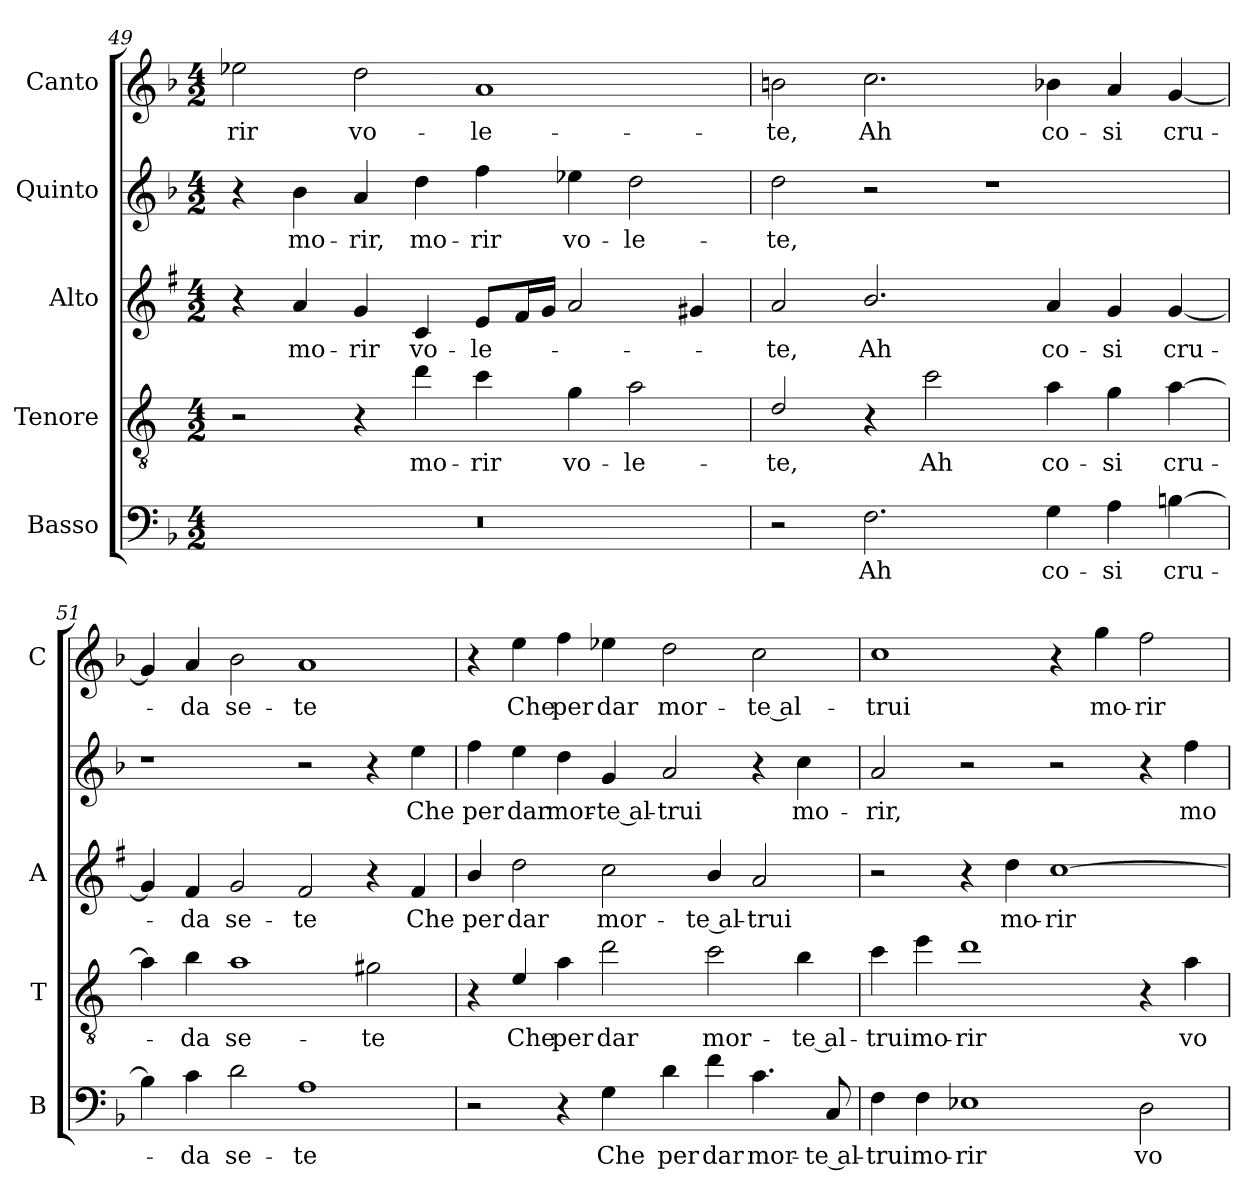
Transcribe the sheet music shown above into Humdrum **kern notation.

**kern	**text	**kern	**text	**kern	**text	**kern	**text	**kern	**text
*part5	*part5	*part4	*part4	*part3	*part3	*part2	*part2	*part1	*part1
*staff5	*staff5	*staff4	*staff4	*staff3	*staff3	*staff2	*staff2	*staff1	*staff1
*I"Basso	*	*I"Tenore	*	*I"Alto	*	*I"Quinto	*	*I"Canto	*
*I'B	*	*I'T	*	*I'A	*	*	*	*I'C	*
*clefF4	*	*clefGv2	*	*clefG2	*	*clefG2	*	*clefG2	*
*	*	*ITrd4c7	*	*ITrd1c2	*	*	*	*	*
*k[b-]	*	*k[b-]	*	*k[b-]	*	*k[b-]	*	*k[b-]	*
*F:	*	*F:	*	*F:	*	*F:	*	*F:	*
*M4/2	*	*M4/2	*	*M4/2	*	*M4/2	*	*M4/2	*
=49	=49	=49	=49	=49	=49	=49	=49	=49	=49
!	!	!	!	!	!	!	!	!	!LO:LY:b
0r	.	2r	.	4r	.	4r	.	2ee-X\	-rir
!	!	!	!	!	!LO:LY:b	!	!LO:LY:b	!	!
.	.	.	.	4g/	mo-	4b-\	mo-	.	.
!	!	!	!	!	!LO:LY:b	!	!LO:LY:b	!	!LO:LY:b
.	.	4r	.	4f/	-rir	4a/	-rir,	2dd\	vo-
!	!	!	!LO:LY:b	!	!LO:LY:b	!	!LO:LY:b	!	!
.	.	4g\	mo-	4B-/	vo-	4dd\	mo-	.	.
!	!	!	!LO:LY:b	!	!LO:LY:b	!	!LO:LY:b	!	!LO:LY:b
.	.	4f\	-rir	8d/L	-le-	4ff\	-rir	1a	-le-
.	.	.	.	16e/L	.	.	.	.	.
.	.	.	.	16f/JJ	.	.	.	.	.
!	!	!	!LO:LY:b	!	!	!	!LO:LY:b	!	!
.	.	4c\	vo-	2g/	.	4ee-X\	vo-	.	.
!	!	!	!LO:LY:b	!	!	!	!LO:LY:b	!	!
.	.	2d\	-le-	.	.	2dd\	-le-	.	.
.	.	.	.	4f#X/	.	.	.	.	.
=50	=50	=50	=50	=50	=50	=50	=50	=50	=50
!	!	!	!LO:LY:b	!	!LO:LY:b	!	!LO:LY:b	!	!LO:LY:b
2r	.	2G/	-te,	2g/	-te,	2dd\	-te,	2bn\	-te,
!	!LO:LY:b	!	!	!	!LO:LY:b	!	!	!	!LO:LY:b
2.F\	Ah	4r	.	2.a/	Ah	2r	.	2.cc\	Ah
!	!	!	!LO:LY:b	!	!	!	!	!	!
.	.	2f\	Ah	.	.	.	.	.	.
.	.	.	.	.	.	1r	.	.	.
!	!LO:LY:b	!	!LO:LY:b	!	!LO:LY:b	!	!	!	!LO:LY:b
4G\	co-	4d\	co-	4g/	co-	.	.	4b-X\	co-
!	!LO:LY:b	!	!LO:LY:b	!	!LO:LY:b	!	!	!	!LO:LY:b
4A\	-si	4c\	-si	4f/	-si	.	.	4a/	-si
!	!LO:LY:b	!	!LO:LY:b	!	!LO:LY:b	!	!	!	!LO:LY:b
[4Bn\	cru-	[4d\	cru-	[4f/	cru-	.	.	[4g/	cru-
!!LO:LB:g=z
=51	=51	=51	=51	=51	=51	=51	=51	=51	=51
4B\]	.	4d\]	.	4f/]	.	1r	.	4g/]	.
!	!LO:LY:b	!	!LO:LY:b	!	!LO:LY:b	!	!	!	!LO:LY:b
4c\	-da	4e\	-da	4e/	-da	.	.	4a/	-da
!	!LO:LY:b	!	!LO:LY:b	!	!LO:LY:b	!	!	!	!LO:LY:b
2d\	se-	1d	se-	2f/	se-	.	.	2b-\	se-
!	!LO:LY:b	!	!	!	!LO:LY:b	!	!	!	!LO:LY:b
1A	-te	.	.	2e/	-te	2r	.	1a	-te
!	!	!	!LO:LY:b	!	!	!	!	!	!
.	.	2c#X\	-te	4r	.	4r	.	.	.
!	!	!	!	!	!LO:LY:b	!	!LO:LY:b	!	!
.	.	.	.	4e/	Che	4ee\	Che	.	.
=52	=52	=52	=52	=52	=52	=52	=52	=52	=52
!	!	!	!	!	!LO:LY:b	!	!LO:LY:b	!	!
2r	.	4r	.	4a/	per	4ff\	per	4r	.
!	!	!	!LO:LY:b	!	!LO:LY:b	!	!LO:LY:b	!	!LO:LY:b
.	.	4A/	Che	2cc\	dar	4ee\	dar	4ee\	Che
!	!	!	!LO:LY:b	!	!	!	!LO:LY:b	!	!LO:LY:b
4r	.	4d\	per	.	.	4dd\	mor-	4ff\	per
!	!LO:LY:b	!	!LO:LY:b	!	!LO:LY:b	!	!LO:LY:b	!	!LO:LY:b
4G\	Che	2g\	dar	2b-\	mor-	4g/	-te al-	4ee-X\	dar
!	!LO:LY:b	!	!	!	!	!	!LO:LY:b	!	!LO:LY:b
4d\	per	.	.	.	.	2a/	-trui	2dd\	mor-
!	!LO:LY:b	!	!LO:LY:b	!	!LO:LY:b	!	!	!	!
4f\	dar	2f\	mor-	4a/	-te al-	.	.	.	.
!	!LO:LY:b	!	!	!	!LO:LY:b	!	!	!	!LO:LY:b
4.c\	mor-	.	.	2g/	-trui	4r	.	2cc\	-te al-
!	!	!	!LO:LY:b	!	!	!	!LO:LY:b	!	!
.	.	4e\	-te al-	.	.	4cc\	mo-	.	.
!	!LO:LY:b	!	!	!	!	!	!	!	!
8C/	-te al-	.	.	.	.	.	.	.	.
=53	=53	=53	=53	=53	=53	=53	=53	=53	=53
!	!LO:LY:b	!	!LO:LY:b	!	!	!	!LO:LY:b	!	!LO:LY:b
4F\	-trui	4f\	-trui	2r	.	2a/	-rir,	1cc	-trui
!	!LO:LY:b	!	!LO:LY:b	!	!	!	!	!	!
4F\	mo-	4a\	mo-	.	.	.	.	.	.
!	!LO:LY:b	!	!LO:LY:b	!	!	!	!	!	!
1E-X	-rir	1g	-rir	4r	.	2r	.	.	.
!	!	!	!	!	!LO:LY:b	!	!	!	!
.	.	.	.	4cc\	mo-	.	.	.	.
!	!	!	!	!	!LO:LY:b	!	!	!	!
.	.	.	.	[1b-	-rir	2r	.	4r	.
!	!	!	!	!	!	!	!	!	!LO:LY:b
.	.	.	.	.	.	.	.	4gg\	mo-
!	!LO:LY:b	!	!	!	!	!	!	!	!LO:LY:b
2D\	vo-	4r	.	.	.	4r	.	2ff\	-rir
!	!	!	!LO:LY:b	!	!	!	!LO:LY:b	!	!
.	.	4d\	vo-	.	.	4ff\	mo-	.	.
=	=	=	=	=	=	=	=	=	=
*-	*-	*-	*-	*-	*-	*-	*-	*-	*-
